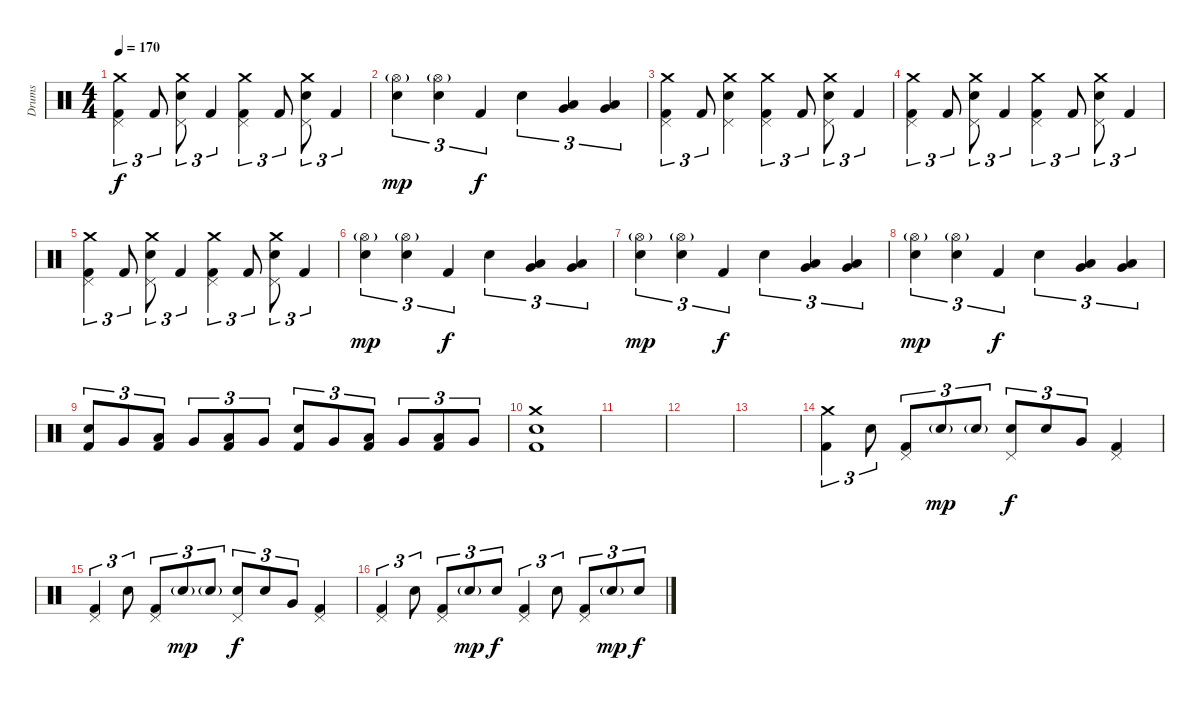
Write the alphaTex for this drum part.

\track ("Drums" "Drums") {instrument percussion}
\staff {score}
\articulation defaults
\ts (4 4)
\tempo 170
\clef neutral
\ks c
("Crash medium (hit)" "Pedal Hi-Hat (hit)" "Kick (hit) 2").4{tu (3 2) dy f} "Kick (hit) 2".8{tu (3 2)} ("Crash medium (hit)" "Pedal Hi-Hat (hit)" "Snare (hit) 2").8{tu (3 2)} "Kick (hit) 2".4{tu (3 2)} ("Crash medium (hit)" "Pedal Hi-Hat (hit)" "Kick (hit) 2").4{tu (3 2)} "Kick (hit) 2".8{tu (3 2)} ("Crash medium (hit)" "Pedal Hi-Hat (hit)" "Snare (hit) 2").8{tu (3 2)} "Kick (hit) 2".4{tu (3 2)} |
("Hi-Hat (open)"{g} "Snare (hit) 2").4{tu (3 2) dy mp} ("Hi-Hat (open)"{g} "Snare (hit) 2").4{tu (3 2)} "Kick (hit) 2".4{tu (3 2) dy f} "Snare (hit) 2".4{tu (3 2)} ("Low Tom (hit)" "Very Low Tom (hit)").4{tu (3 2)} ("Low Tom (hit)" "Very Low Tom (hit)").4{tu (3 2)} |
("Crash medium (hit)" "Pedal Hi-Hat (hit)" "Kick (hit) 2").4{tu (3 2)} "Kick (hit) 2".8{tu (3 2)} ("Crash medium (hit)" "Pedal Hi-Hat (hit)" "Snare (hit) 2").4 ("Crash medium (hit)" "Pedal Hi-Hat (hit)" "Kick (hit) 2").4{tu (3 2)} "Kick (hit) 2".8{tu (3 2)} ("Crash medium (hit)" "Pedal Hi-Hat (hit)" "Snare (hit) 2").8{tu (3 2)} "Kick (hit) 2".4{tu (3 2)} |
("Crash medium (hit)" "Pedal Hi-Hat (hit)" "Kick (hit) 2").4{tu (3 2)} "Kick (hit) 2".8{tu (3 2)} ("Crash medium (hit)" "Pedal Hi-Hat (hit)" "Snare (hit) 2").8{tu (3 2)} "Kick (hit) 2".4{tu (3 2)} ("Crash medium (hit)" "Pedal Hi-Hat (hit)" "Kick (hit) 2").4{tu (3 2)} "Kick (hit) 2".8{tu (3 2)} ("Crash medium (hit)" "Pedal Hi-Hat (hit)" "Snare (hit) 2").8{tu (3 2)} "Kick (hit) 2".4{tu (3 2)} |
("Crash medium (hit)" "Pedal Hi-Hat (hit)" "Kick (hit) 2").4{tu (3 2)} "Kick (hit) 2".8{tu (3 2)} ("Crash medium (hit)" "Pedal Hi-Hat (hit)" "Snare (hit) 2").8{tu (3 2)} "Kick (hit) 2".4{tu (3 2)} ("Crash medium (hit)" "Pedal Hi-Hat (hit)" "Kick (hit) 2").4{tu (3 2)} "Kick (hit) 2".8{tu (3 2)} ("Crash medium (hit)" "Pedal Hi-Hat (hit)" "Snare (hit) 2").8{tu (3 2)} "Kick (hit) 2".4{tu (3 2)} |
("Hi-Hat (open)"{g} "Snare (hit) 2").4{tu (3 2) dy mp} ("Hi-Hat (open)"{g} "Snare (hit) 2").4{tu (3 2)} "Kick (hit) 2".4{tu (3 2) dy f} "Snare (hit) 2".4{tu (3 2)} ("Low Tom (hit)" "Very Low Tom (hit)").4{tu (3 2)} ("Low Tom (hit)" "Very Low Tom (hit)").4{tu (3 2)} |
("Hi-Hat (open)"{g} "Snare (hit) 2").4{tu (3 2) dy mp} ("Hi-Hat (open)"{g} "Snare (hit) 2").4{tu (3 2)} "Kick (hit) 2".4{tu (3 2) dy f} "Snare (hit) 2".4{tu (3 2)} ("Low Tom (hit)" "Very Low Tom (hit)").4{tu (3 2)} ("Low Tom (hit)" "Very Low Tom (hit)").4{tu (3 2)} |
("Hi-Hat (open)"{g} "Snare (hit) 2").4{tu (3 2) dy mp} ("Hi-Hat (open)"{g} "Snare (hit) 2").4{tu (3 2)} "Kick (hit) 2".4{tu (3 2) dy f} "Snare (hit) 2".4{tu (3 2)} ("Low Tom (hit)" "Very Low Tom (hit)").4{tu (3 2)} ("Low Tom (hit)" "Very Low Tom (hit)").4{tu (3 2)} |
("Snare (hit) 2" "Kick (hit) 2").8{tu (3 2)} "Very Low Tom (hit)".8{tu (3 2)} ("Low Tom (hit)" "Kick (hit) 2").8{tu (3 2)} "Very Low Tom (hit)".8{tu (3 2)} ("Low Tom (hit)" "Kick (hit) 2").8{tu (3 2)} "Very Low Tom (hit)".8{tu (3 2)} ("Snare (hit) 2" "Kick (hit) 2").8{tu (3 2)} "Very Low Tom (hit)".8{tu (3 2)} ("Low Tom (hit)" "Kick (hit) 2").8{tu (3 2)} "Very Low Tom (hit)".8{tu (3 2)} ("Low Tom (hit)" "Kick (hit) 2").8{tu (3 2)} "Very Low Tom (hit)".8{tu (3 2)} |
("Crash medium (hit)" "Snare (hit) 2" "Kick (hit) 2").1 |
|
|
|
("Crash medium (hit)" "Kick (hit) 2").4{tu (3 2)} "Snare (hit) 2".8{tu (3 2)} ("Pedal Hi-Hat (hit)" "Kick (hit) 2").8{tu (3 2)} "Snare (hit) 2"{g}.8{tu (3 2) dy mp} "Snare (hit) 2"{g}.8{tu (3 2)} ("Pedal Hi-Hat (hit)" "Snare (hit) 2").8{tu (3 2) dy f} "Snare (hit) 2".8{tu (3 2)} "Very Low Tom (hit)".8{tu (3 2)} ("Pedal Hi-Hat (hit)" "Kick (hit) 2").4 |
("Pedal Hi-Hat (hit)" "Kick (hit) 2").4{tu (3 2)} "Snare (hit) 2".8{tu (3 2)} ("Pedal Hi-Hat (hit)" "Kick (hit) 2").8{tu (3 2)} "Snare (hit) 2"{g}.8{tu (3 2) dy mp} "Snare (hit) 2"{g}.8{tu (3 2)} ("Pedal Hi-Hat (hit)" "Snare (hit) 2").8{tu (3 2) dy f} "Snare (hit) 2".8{tu (3 2)} "Very Low Tom (hit)".8{tu (3 2)} ("Pedal Hi-Hat (hit)" "Kick (hit) 2").4 |
("Pedal Hi-Hat (hit)" "Kick (hit) 2").4{tu (3 2)} "Snare (hit) 2".8{tu (3 2)} ("Pedal Hi-Hat (hit)" "Kick (hit) 2").8{tu (3 2)} "Snare (hit) 2"{g}.8{tu (3 2) dy mp} "Snare (hit) 2".8{tu (3 2) dy f} ("Pedal Hi-Hat (hit)" "Kick (hit) 2").4{tu (3 2)} "Snare (hit) 2".8{tu (3 2)} ("Pedal Hi-Hat (hit)" "Kick (hit) 2").8{tu (3 2)} "Snare (hit) 2"{g}.8{tu (3 2) dy mp} "Snare (hit) 2".8{tu (3 2) dy f}
